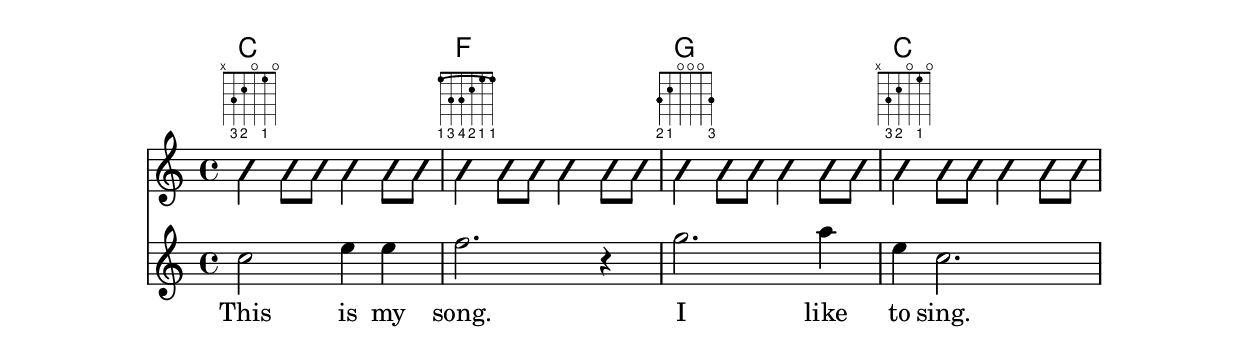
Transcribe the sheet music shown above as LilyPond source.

%% Do not edit this file; it is auto-generated from input/new
%% This file is in the public domain.
\version "2.11.64"

\header {
  texidoces = "
Para la música de guitarra, es posible mostrar los ritmos de rasgueo,
además de las notas de la melodía, acordes y diagramas de posiciones.

"
  doctitlees = "Ritmos rasgueados de guitarra"

%% Translation of GIT committish :<6ce7f350682dfa99af97929be1dec6b9f1cbc01a>
  texidocde = "
In Guitarrennotation kann neben Melodie, Akkordbezeichnungen und
Bunddiagrammen auch der Schlagrhythmus angegeben werden.

"
  doctitldee = "Schlagrhythmus für Guitarren"

  lsrtags = "rhythms,fretted-strings"
  texidoc = "
For guitar music, it is possible to show strum rhythms, along
with melody notes, chord names, and fret diagrams.
"
  doctitle = "Guitar strum rhythms"
} % begin verbatim


\include "predefined-guitar-fretboards.ly"
<<
  \new ChordNames {
    \chordmode {
      c1 f g c
    }
  }

  \new FretBoards {
    \chordmode {
      c1 f g c
    }
  }


  \new Voice \with {
    \consists Pitch_squash_engraver
  } \relative c'' {
    \improvisationOn
    c4 c8 c c4 c8 c
    f4 f8 f f4 f8 f
    g4 g8 g g4 g8 g
    c4 c8 c c4 c8 c
  }


  \new Voice = "melody" {
    \relative c'' {
      \improvisationOff
      c2 e4 e4
      f2. r4
      g2. a4
      e4 c2.
    }
  }

  \new Lyrics {
    \lyricsto "melody" {
      This is my song.
      I like to sing.
    }
  }
>>
